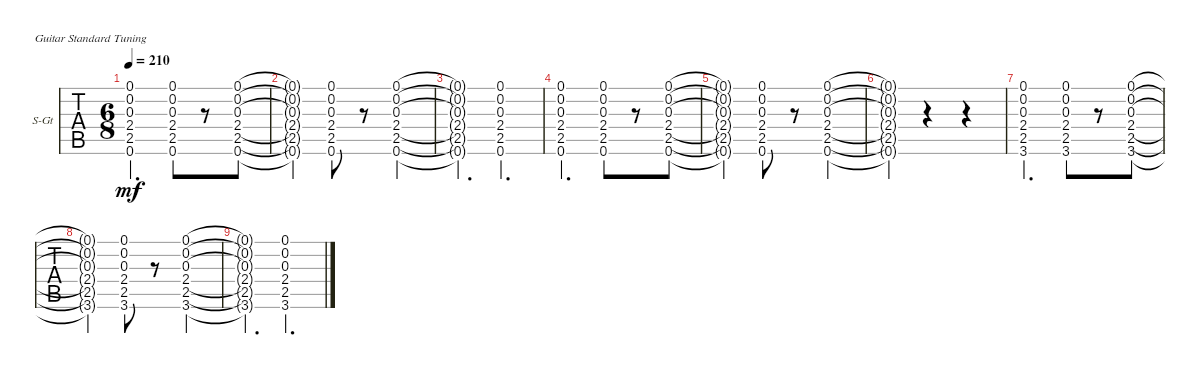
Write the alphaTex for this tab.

\defaultSystemsLayout 4
\bracketExtendMode groupsimilarinstruments
\firstSystemTrackNameOrientation horizontal
\otherSystemsTrackNameOrientation horizontal
\track ("Steel Guitar" "S-Gt") {instrument acousticguitarsteel}
\staff {tabs}
\tuning (E4 B3 G3 D3 A2 E2)
\ts (6 8)
\tempo 210
\clef g2
\scale
0.487395
\ks c
(0.1 0.2 0.3 2.4 2.5 0.6).4{d dy mf instrument acousticguitarsteel} (0.1 0.2 0.3 2.4 2.5 0.6).8 r.8 (0.1 0.2 0.3 2.4 2.5 0.6).8 |
\scale
0.256303 (0.1{t} 0.2{t} 0.3{t} 2.4{t} 2.5{t} 0.6{t}).4 (0.1 0.2 0.3 2.4 2.5 0.6).8 r.8 (0.1 0.2 0.3 2.4 2.5 0.6).4 |
(0.1{t} 0.2{t} 0.3{t} 2.4{t} 2.5{t} 0.6{t}).4{d} (0.1 0.2 0.3 2.4 2.5 0.6).4{d} |
\scale
0.256303 (0.1 0.2 0.3 2.4 2.5 0.6).4{d} (0.1 0.2 0.3 2.4 2.5 0.6).8 r.8 (0.1 0.2 0.3 2.4 2.5 0.6).8 |
\scale
0.333333 (0.1{t} 0.2{t} 0.3{t} 2.4{t} 2.5{t} 0.6{t}).4 (0.1 0.2 0.3 2.4 2.5 0.6).8 r.8 (0.1 0.2 0.3 2.4 2.5 0.6).4 |
\scale
0.333333 (0.1{t} 0.2{t} 0.3{t} 2.4{t} 2.5{t} 0.6{t}).4 r.4 r.4 |
\scale
0.333333 (0.1 0.2 0.3 2.4 2.5 3.6).4{d} (0.1 0.2 0.3 2.4 2.5 3.6).8 r.8 (0.1 0.2 0.3 2.4 2.5 3.6).8 |
(0.1{t} 0.2{t} 0.3{t} 2.4{t} 2.5{t} 3.6{t}).4 (0.1 0.2 0.3 2.4 2.5 3.6).8 r.8 (0.1 0.2 0.3 2.4 2.5 3.6).4 |
(0.1{t} 0.2{t} 0.3{t} 2.4{t} 2.5{t} 3.6{t}).4{d} (0.1 0.2 0.3 2.4 2.5 3.6).4{d}
